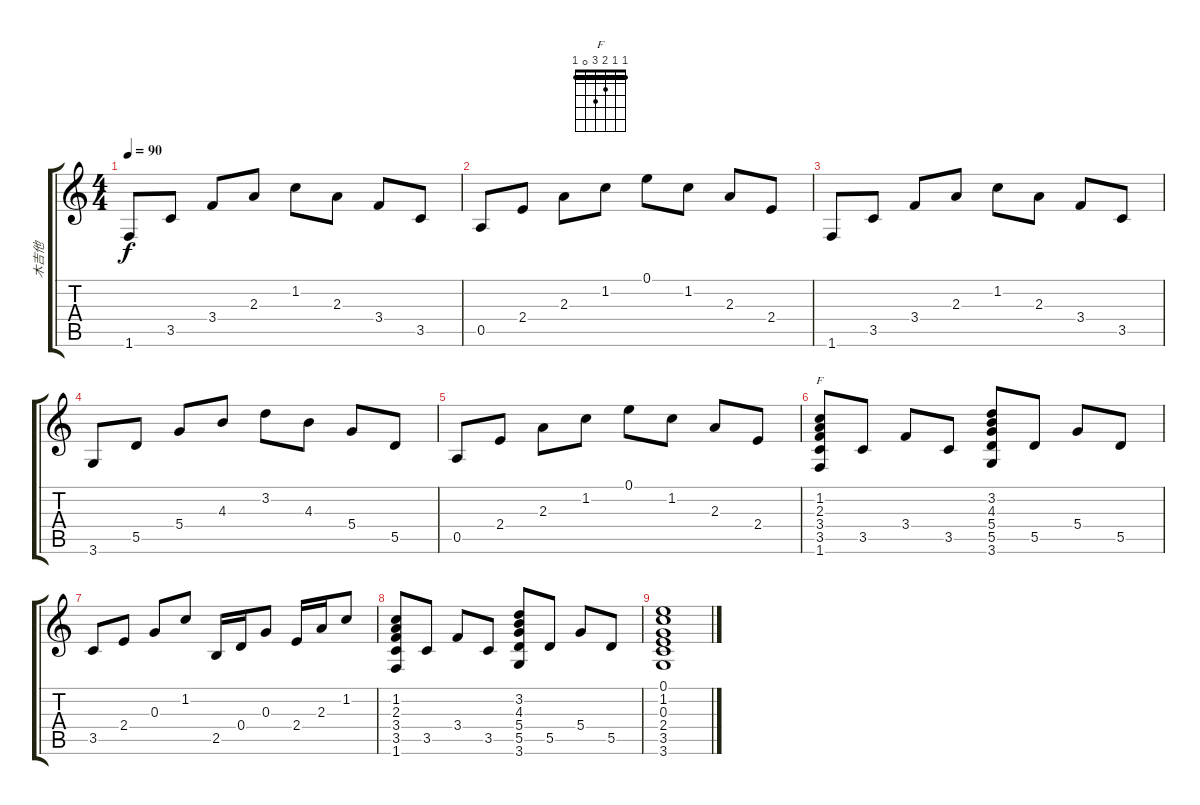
\track ("木吉他" "木吉他") {instrument acousticguitarnylon}
\staff {score tabs}
\tuning (E4 B3 G3 D3 A2 E2) {hide}
\chord ("F" 1 1 2 3 0 1) {barre 1}
\ts (4 4)
\tempo 90
\clef g2
\ks c
1.6.8{dy f} 3.5.8 3.4.8 2.3.8 1.2.8 2.3.8 3.4.8 3.5.8 |
0.5.8 2.4.8 2.3.8 1.2.8 0.1.8 1.2.8 2.3.8 2.4.8 |
1.6.8 3.5.8 3.4.8 2.3.8 1.2.8 2.3.8 3.4.8 3.5.8 |
3.6.8 5.5.8 5.4.8 4.3.8 3.2.8 4.3.8 5.4.8 5.5.8 |
0.5.8 2.4.8 2.3.8 1.2.8 0.1.8 1.2.8 2.3.8 2.4.8 |
(1.2 2.3 3.4 3.5 1.6).8{ch "F"} 3.5.8 3.4.8 3.5.8 (3.2 4.3 5.4 5.5 3.6).8 5.5.8 5.4.8 5.5.8 |
3.5.8 2.4.8 0.3.8 1.2.8 2.5.16 0.4.16 0.3.8 2.4.16 2.3.16 1.2.8 |
(1.2 2.3 3.4 3.5 1.6).8 3.5.8 3.4.8 3.5.8 (3.2 4.3 5.4 5.5 3.6).8 5.5.8 5.4.8 5.5.8 |
(0.1 1.2 0.3 2.4 3.5 3.6).1
